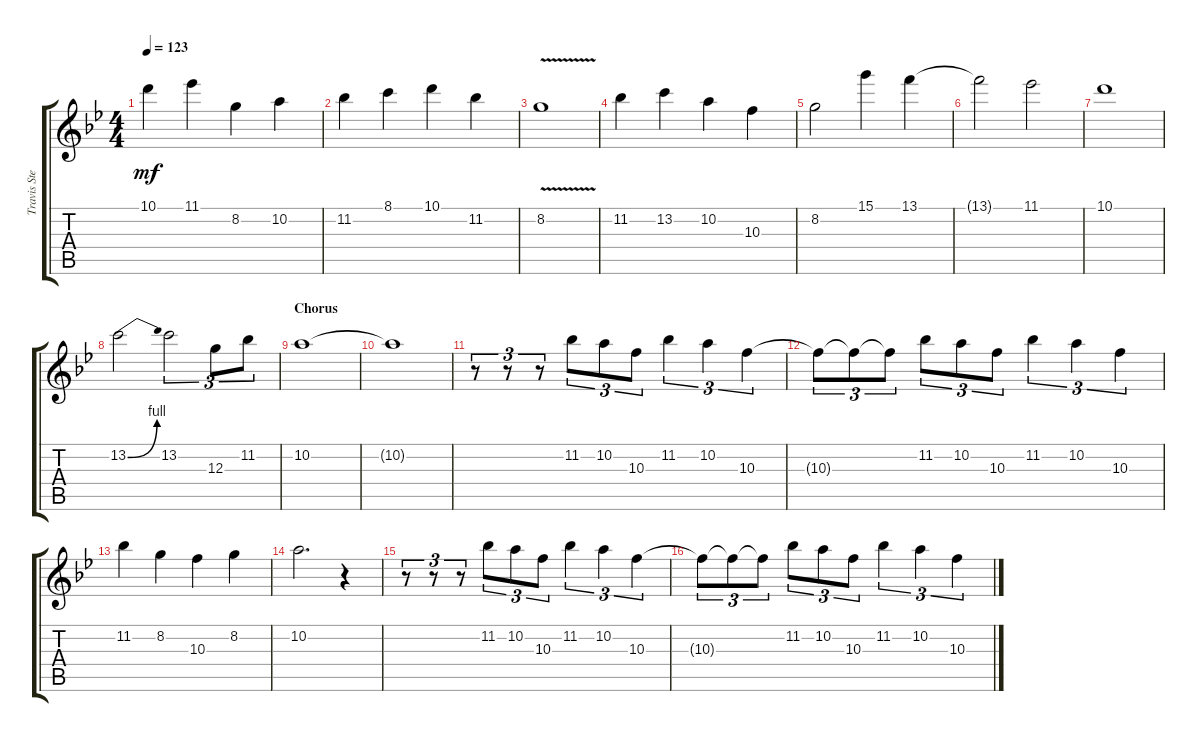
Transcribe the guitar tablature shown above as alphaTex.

\track ("Travis Stever" "Travis Ste") {instrument distortionguitar}
\staff {score tabs}
\tuning (E4 B3 G3 D3 A2 E2) {hide}
\ts (4 4)
\tempo 123
\clef g2
\ks gminor
10.1.4{dy mf} 11.1.4 8.2.4 10.2.4 |
11.2.4 8.1.4 10.1.4 11.2.4 |
8.2{v}.1 |
11.2.4 13.2.4 10.2.4 10.3.4 |
8.2.2 15.1.4 13.1.4 |
13.1{t}.2 11.1.2 |
10.1.1 |
13.2{be (bend 0 0 60 4)}.2 13.2.2{tu (3 2)} 12.3.8{tu (3 2)} 11.2.8{tu (3 2)} |
\section ("" "Chorus")
10.2.1 |
10.2{t}.1 |
r.8{tu (3 2)} r.8{tu (3 2)} r.8{tu (3 2)} 11.2.8{tu (3 2)} 10.2.8{tu (3 2)} 10.3.8{tu (3 2)} 11.2.4{tu (3 2)} 10.2.4{tu (3 2)} 10.3.4{tu (3 2)} |
10.3{t}.8{tu (3 2)} 10.3{t}.8{tu (3 2)} 10.3{t}.8{tu (3 2)} 11.2.8{tu (3 2)} 10.2.8{tu (3 2)} 10.3.8{tu (3 2)} 11.2.4{tu (3 2)} 10.2.4{tu (3 2)} 10.3.4{tu (3 2)} |
11.2.4 8.2.4 10.3.4 8.2.4 |
10.2.2{d} r.4 |
r.8{tu (3 2)} r.8{tu (3 2)} r.8{tu (3 2)} 11.2.8{tu (3 2)} 10.2.8{tu (3 2)} 10.3.8{tu (3 2)} 11.2.4{tu (3 2)} 10.2.4{tu (3 2)} 10.3.4{tu (3 2)} |
10.3{t}.8{tu (3 2)} 10.3{t}.8{tu (3 2)} 10.3{t}.8{tu (3 2)} 11.2.8{tu (3 2)} 10.2.8{tu (3 2)} 10.3.8{tu (3 2)} 11.2.4{tu (3 2)} 10.2.4{tu (3 2)} 10.3.4{tu (3 2)}
